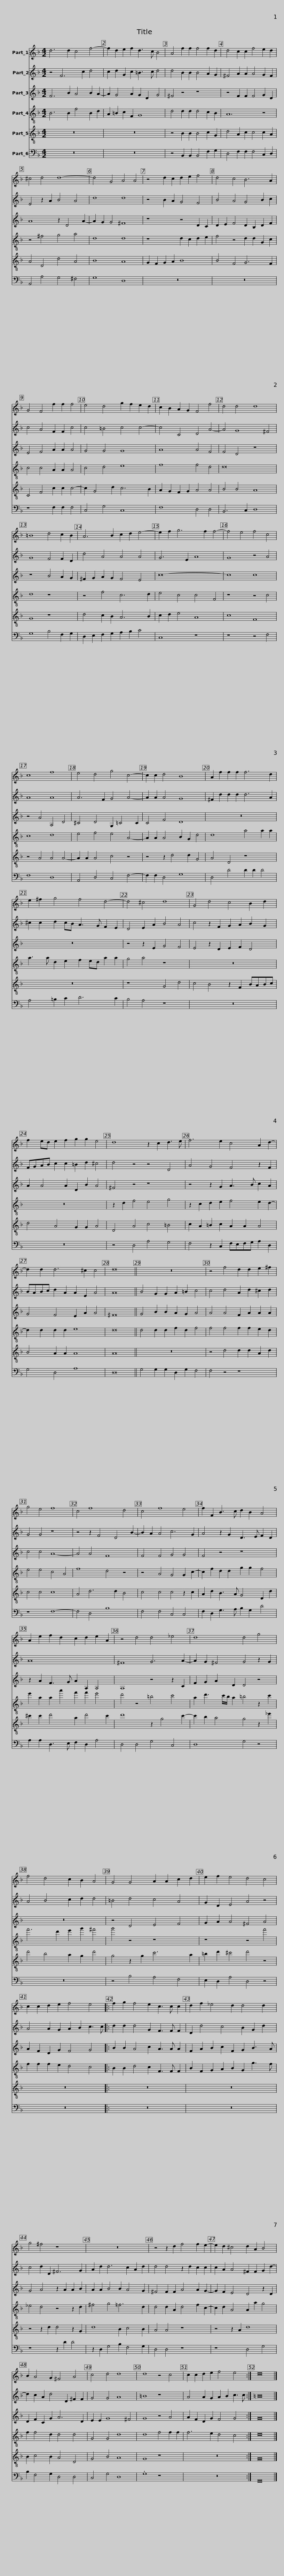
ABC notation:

X:1
%%score 1 2 3 4 5 6
L:1/8
M:4/2
I:linebreak $
K:F
V:1 treble
V:2 treble
V:3 treble
V:4 treble-8
V:5 treble-8
V:6 bass
V:1
 d6 d2 c4 f4- | f2 d2 e2 f2 d3 c B4 | A4 f2 f2 f4 f2 d2 | d4 c2 c2 f4 e2 d2 | ^c4 d4 d8- | %5
 d4 G4 A4 A4 |$ z4 d2 c2 d2 e2 f4 |$ d4 c4 B6 A2 | G4 F4 f2 f2 f4 | e4 d4 g2 f2 e2 d2 | %10
 c2 B2 A2 G2 F4 f4 | d4 d4 d8 | =B8 d4 c2 B2 | A6 B2 c2 d2 e4- |$ e2 f2 g6 f2 f4- | %15
 f4 e4 f4 c4 | c8 f8 | e4 d4 g4 c4- | c2 c2 d4 B8 | A2 f2 f2 f2 f6 d2 |$ %20
 e2 ^f2 g4 f4 d4- |$ d4 ^c4 d8 | G4 d4 c4 B2 d2 | f2 ed e2 f2 g2 g2 e4 | d8 z2 c2 d3 e | %25
 f6 e2 c4 A2 d2- | d2 d2 d6 ^c2 c4 |$ d16 ||$ z16 | z4 f4 d2 d2 e2 ^f2 | %30
 g4 e4 f8 | c4 f8 d4 | c4 f8 e4 | f2 F2 B3 c d2 B2 A4 |$ A2 e2 f2 d2 c2 d2 e2 A2 | %35
 z4 d4 d4 _e4 | d8 d4 g4 | f4 d4 c2 B2 A4 | G4 G4 A2 A2 c2 d2 | e2 f2 e4 d4 c4 |$ %40
 c2 c2 d2 e2 f4 e4 |: f2 g2 f4 e2 c3 c c2 | d2 f2 _e4 d2 d4 d2 | g4 ^f4 z8 | z16 | %45
 z4 z2 d2 f4 f2 e2- |$ e2 d2 ^c4 d2 A2 B4 | B2 A4 G2 ^F4 A4 | c4 d4 d8 | d8 z4 c4 | %50
 c2 c2 d2 e2 f4 e4 :| d16 |] %52
V:2
 z4 F6 c2 d4 | c2 d2 G2 c2 =B3 c d4 | d4 B2 B2 B4 A2 G2 | ^F4 A2 A2 A4 G2 F2 | E4 z2 A2 B4 A4 | %5
 d8 d8 |$ z4 B2 A2 G4 F4 |$ B4 A4 G4 B2 c2 | c4 A4 F2 F2 c4 | c4 =B4 c4 c4- | %10
 c4 C4 D4 A4- | A4 G8 ^F4 | G8 F4 F2 D2 | d4 A4 A4 A4 |$ G6 E2 A8 | %15
 G8 z4 A4 | A8 A8 | A6 F2 G4 A4- | A2 A2 A4 G8 | ^F2 d2 d2 d2 d6 A2 |$ %20
 ^c2 c2 d2 cB A3 G F2 E2 |$ D4 E2 A2 B4 A4 | c4 z2 F2 G2 A2 B2 G2 | FGAB c2 c2 =B2 d2 ^c4 | d4 z4 z4 D4 | %25
 A4 G4 F4 z2 F2 | BABc d2 A2 A2 E2 A4 |$ A16 ||$ B4 G2 G2 A2 =B2 c4 | c4 d4 A2 d2 ^c2 d2 | %30
 G4 G4 z8 | z4 z2 F4 D4 B2- | B2 A2 A4 c6 G2 | A4 z2 G2 D3 E F2 D2 |$ A16 | %35
 ^F8 G6 A2- | A2 G2 ^F4 G4 z2 G2 | A4 B4 c2 d2 d4 | =B4 d4 c4 A4 | G2 D2 E4 A4 z4 |$ %40
 A4 A2 G2 A2 B2 c3 c |: d2 d2 d4 G2 F3 F F2 | D2 d4 c4 B2 G2 d2 | c4 d2 D2 ^F6 G2 | A2 d2 d6 c2 A2 d2 | %45
 d4 d4 z2 d2 c2 c2 |$ c2 A2 A4 ^F2 F2 G2 d2- | d2 c2 A2 d4 D2 ^F2 F2 | G4 G4 A8 | =B8 z8 | %50
 A4 A2 G2 A2 B2 c3 c :| =B16 |] %52
V:3
 F6 B2 A4 B2 A2- | A2 G4 A2 G2 D2 G4 | ^F4 z4 z8 | z4 F2 F2 F4 G2 D2 | A8 z2 D4 A2- | %5
 A2 G2 G4 ^F8 |$ z8 z4 D2 C2 |$ D2 E2 F4 D2 B,2 D2 F2 | E4 F4 A2 A2 A4 | G4 G4 G8 | %10
 A8 A4 F4 | F4 D4 z8 | z8 B4 A2 G2 | ^F2 G2 A2 G2 F4 E4 |$ c16- | %15
 c8 c8 | z4 A4 A,4 D4 | ^C4 D4 G,2 =C4 C2 | C4 F4 D8 | z16 |$ %20
 z16 |$ z4 z2 E2 G4 F4 | E4 z2 D2 E2 F2 D4 | A2 A4 A2 D2 B2 A4 | ^F4 z4 z8 | %25
 z4 z2 G2 A3 B c2 A2 | G4 F4 E2 A2 A4 |$ ^F16 ||$ G4 B2 B2 A2 G2 A4 | A4 A4 F2 A2 A2 A2 | %30
 c4 c4 A8- | A4 A4 F8 | F4 F4 G4 G4 | F4 z4 z8 |$ z2 A2 F3 G A2 A,2 A,4 | %35
 A,8 z4 z2 C2 | F2 G2 A2 D2 D4 z4 | z16 | z4 D4 E4 F4 | G2 A2 A4 ^F4 A4 |$ %40
 A2 F2 D2 G2 F4 G4 |: B2 B2 A4 c2 A3 A A2 | F2 A2 B2 c2 F2 G2 B3 A | G4 A4 z2 A2 A2 B2 | A2 A2 B4 B2 A4 G2 | %45
 ^F4 F2 F2 A4 A2 G2- |$ G2 F2 E4 D4 z2 D2 | D2 F2 C2 G2 A6 D2 | E2 E2 G8 ^F4 | G8 z4 A4 | %50
 A2 F2 D2 G2 F4 G4 :| G16 |] %52
V:4
 B6 B2 f4 B2 d2 | A2 =B2 c2 F2 G8 | d4 d2 d2 d4 c2 B2 | A12 z4 | z4 ^f4 g4 a4 | %5
 d8 d8 |$ z8 d2 c2 d2 e2 |$ f4 z4 d2 d2 G2 c2 | c4 c4 A2 A2 A4 | c4 d4 e8 | %10
 f8 f4 d4 | d16 | d8 z8 | z4 f4 c6 d2 |$ e4 c4 c4 F4 | %15
 z8 z4 c4 | c8 d8 | e4 f4 e4 A4- | A2 A2 A4 B2 G2 d4 | d8 a4 a2 a2 |$ %20
 a3 a d2 e2 f2 ed a2 a2 |$ g4 a4 z8 | z16 | z16 | z2 d2 f4 e4 g4 | %25
 z2 c2 d2 e2 f4 e2 d2- | d2 d2 d2 d2 e8 |$ d16 ||$ d4 d2 d2 f2 d2 f4 | f4 f4 f2 f2 e2 d2 | %30
 e4 e4 c4 A4 | f8 d4 z4 | z4 A4 G4 G2 c2- | c2 f2 d2 d2 g2 g2 f4 |$ e'2 a2 a2 a'2 f'2 f'2 e'4 | %35
 d'4 z4 =b4 c'4 | a2 d'3 c'/b/ a2 =b4 z2 c'2 | f'6 d'2 e'2 g'2 ^f'4 | g'4 z4 z8 | z8 z4 f'4 |$ %40
 f2 f2 f2 e2 d4 c4 |: B2 B2 d4 c2 F3 F F2 | B2 F2 G2 A2 B2 G2 g3 f | _e4 d4 z4 z2 d2 | ^f4 g4 =f6 d2 | %45
 d4 d2 A2 d4 f2 c2- |$ c2 d2 A4 A2 a2 g4 | f2 f4 d2 d4 d4 | G4 G4 d8 | d8 f4 f2 f2 | %50
 f6 e2 d4 c4 :| d16 |] %52
V:5
 z16 | z16 | z4 B2 B2 B4 c2 G2 | d4 A2 c2 c4 c2 A2 | A4 D4 d4 A4 | %5
 B8 A8 |$ G2 F2 G2 A2 B8 |$ B4 F4 G6 F2 | C4 F4 c2 c2 c4- | c2 G4 d2 c6 B2 | %10
 A2 G2 F2 G2 A4 A4 | B4 B4 A8 | G8 z8 | d4 c2 B2 A6 B2 |$ c2 d2 e4 A8 | %15
 c8 F8 | z4 A4 A4 A4- | A2 A2 A4 c4 z4 | z4 z2 d4 d2 G4 | A4 D4 z8 |$ %20
 z16 |$ z8 G4 d4 | c4 B4 z2 F2 BABc | d4 A4 G2 G2 A4 | D4 A4 c4 =B4 | %25
 c2 A2 =B2 c2 A2 A2 A4 | B4 A2 A2 A8 |$ A16 ||$ z16 | z4 d4 d2 d2 A2 d2 | %30
 c4 c4 c8 | A4 d6 d2 B4 | c4 c4 c4 z2 c2 | A2 d2 B3 A G4 D2 d2 |$ ^c'2 c'2 d'4 a2 d'4 c'2 | %35
 d'8 z2 g4 c'2- | c'2 b2 a4 g4 z2 _e'2 | d'4 b4 a2 g2 d'4 | g4 z2 g2 c'6 a2 | =b2 d'2 ^c'4 d'4 z4 |$ %40
 z16 |: z16 | z16 | z4 z2 d2 d4 z2 G2 | d8 B2 c4 B2 | %45
 A4 A4 z8 |$ z4 z2 A2 d8 | B2 c4 B2 A4 D4 | G4 B4 A8 | G8 z8 | %50
 z16 :| G16 |] %52
V:6
 z16 | z16 | z4 B,,2 B,,2 B,,4 F,2 G,2 | D,4 F,2 F,2 F,4 C,2 D,2 | A,,4 A,4 G,4 ^F,4 | %5
 G,8 D,8 |$ z16 |$ z16 | z8 F,2 F,2 F,4 | C,4 G,4 C,8 | %10
 F,8 D,4 D,4 | B,,6 C,2 D,8 | G,8 B,4 F,2 G,2 | D,2 E,2 F,2 G,2 A,2 B,2 C4 |$ C,8 z8 | %15
 z8 z4 F,4 | F,8 D,8 | A,,4 D,4 C,4 F,4- | F,2 F,2 D,4 G,8 | D,4 D4 D2 D2 D4 |$ %20
 A,4 =B,2 C2 D6 C2 |$ B,4 A,4 z8 | z16 | z16 | z4 D,4 A,4 G,4 | %25
 F,4 z2 C,2 F,E,F,G, A,2 D,2 | G,4 D,4 A,8 |$ D,16 ||$ G,4 G,2 G,2 D,2 G,2 F,4 | F,4 z4 z8 | %30
 z8 F,8- | F,4 D,4 B,8 | F,4 F,4 C,4 C,4 | F,2 D,2 G,3 A, B,2 G,2 D4 |$ A,2 A,2 D,3 E, F,2 D,2 A,4 | %35
 D,4 D,4 G,4 C,4 | D,8 G,4 z4 | z16 | z4 B,4 A,4 F,4 | E,2 D,2 A,4 D,4 z4 |$ %40
 z16 |: z16 | z16 | z8 z2 D2 D4 | z2 D,2 G,4 B,2 F,4 G,2 | %45
 D,4 D,4 z8 |$ z8 D,4 G,4 | B,2 F,4 G,2 D,4 D,4 | C,4 G,4 D,8 | .G,8 z8 | %50
 z16 :| G,,16 |] %52
